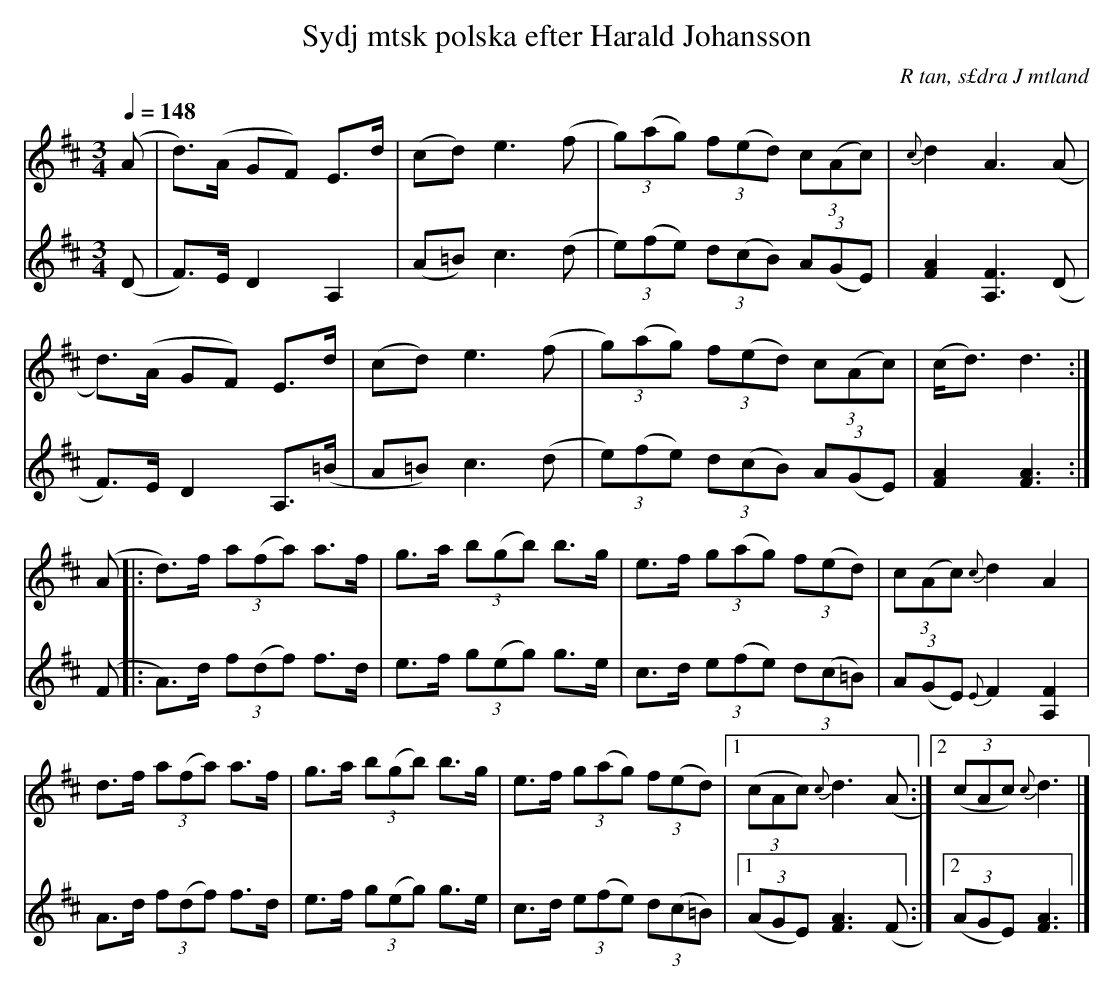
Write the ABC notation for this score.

X:1
T:Sydj mtsk polska efter Harald Johansson
O:R tan, s£dra J mtland
M:3/4
Q:1/4=148
L:1/8
K:D
V:1
(A|d>)(A GF) E>d|(cd) e3 (f|(3g)(ag) (3f(ed) (3c(Ac)|{c}d2 A3(A|!
d>)(A GF) E>d|(cd) e3 (f|(3g)(ag) (3f(ed) (3c(Ac)|(c<d) d3:|!
(A|:d>)f (3a(fa) a>f|g>a (3b(gb) b>g|e>f (3g(ag) (3f(ed)|(3c(Ac) {c}d2 A2|!
d>f (3a(fa) a>f|g>a (3b(gb) b>g|e>f (3g(ag) (3f(ed)|[1(3(cAc) {c}d3(A:|[2((3cAc) {c}d3|]
V:2
(D|F>)E D2 A,2|(A=B) ¤c3 (d|(3e)(fe) (3d(cB) (3A(GE)|[F2A2][A,3F3](D|!
F>)E D2 A,>(=B|A=B) ¤c3 (d|(3e)(fe) (3d(cB) (3A(GE)|[F2A2][F3A3]:|!
(F|:A>)d (3f(df) f>d|e>f (3g(eg) g>e|c>d (3e(fe) (3d(c=B)|(3A(GE) {E}F2 [A,2F2]|!
A>d (3f(df) f>d|e>f (3g(eg) g>e|c>d (3e(fe) (3d(c=B)|[1(3(AGE) [F3A3](F:|[2(3(AGE) [F3A3]|]
